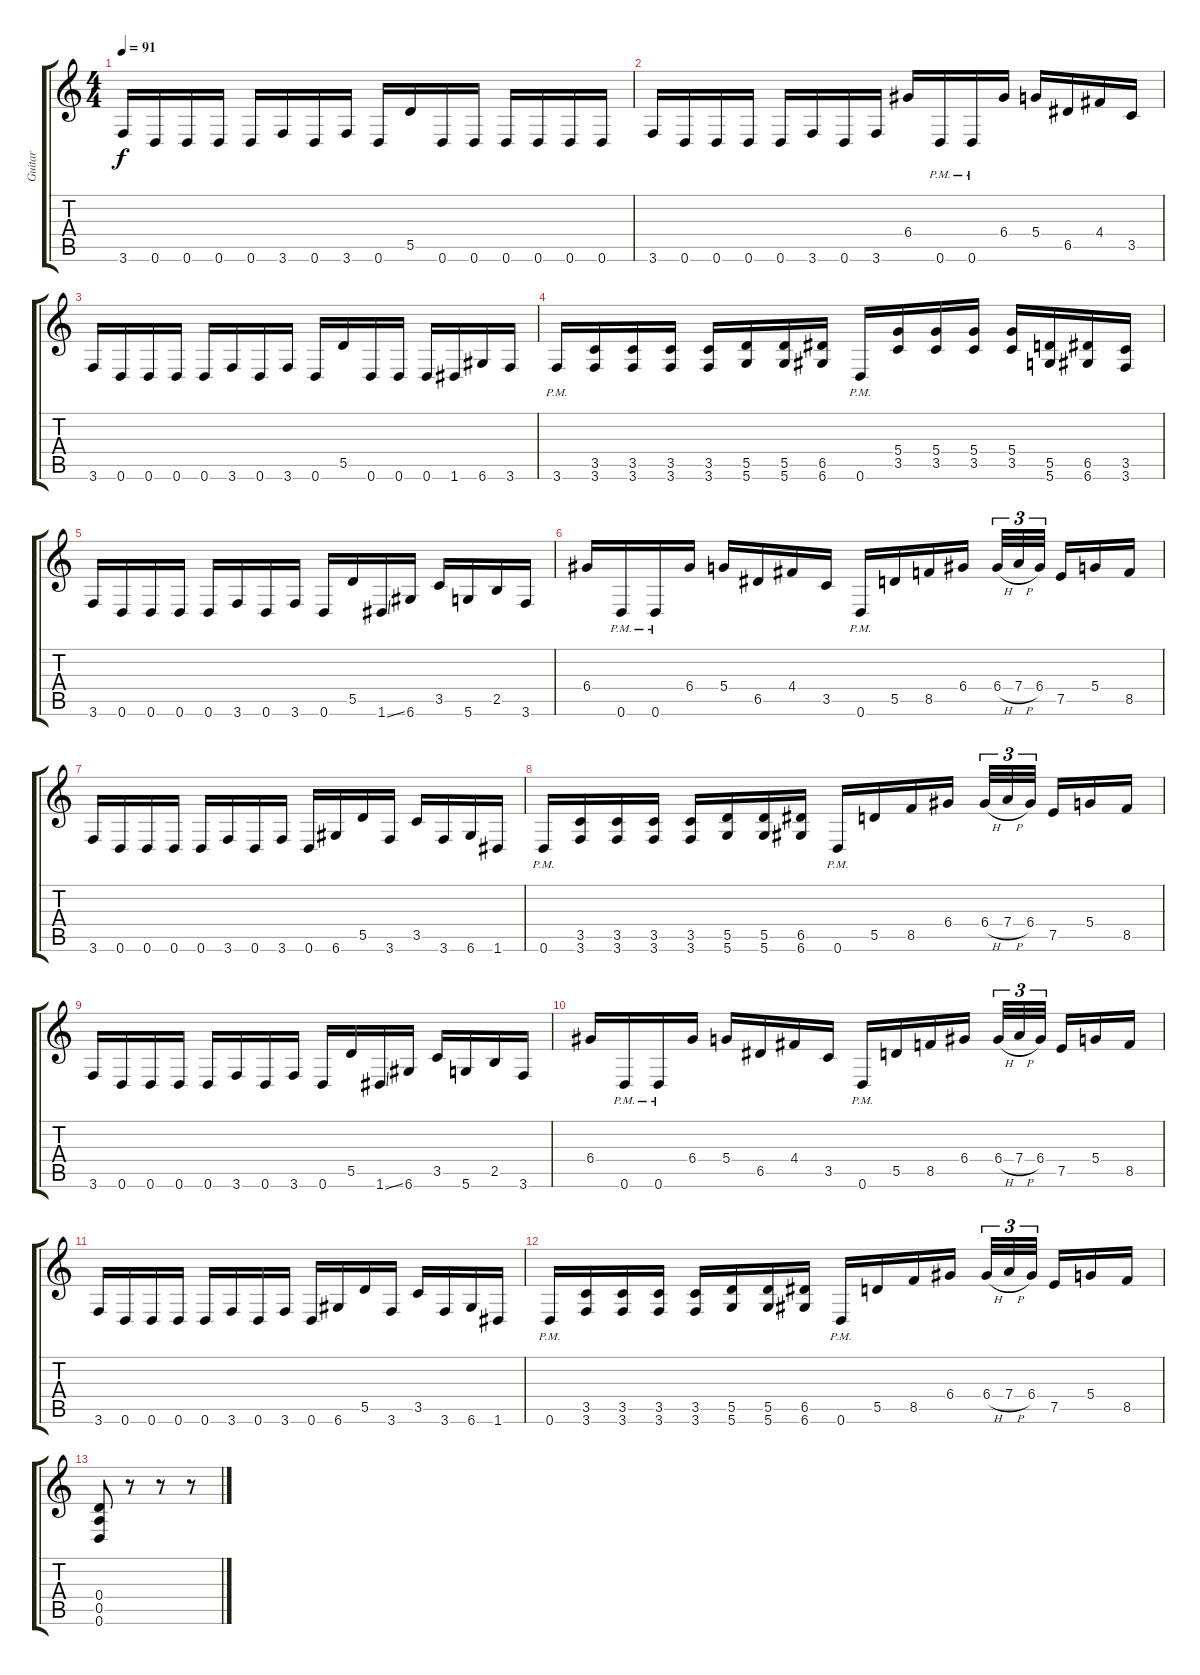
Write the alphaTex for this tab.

\track ("Guitar" "Guitar") {instrument overdrivenguitar}
\staff {score tabs}
\tuning (E4 B3 G3 D3 A2 D2) {hide}
\ts (4 4)
\tempo 91
\clef g2
\ks c
3.6.16{dy f} 0.6.16 0.6.16 0.6.16 0.6.16 3.6.16 0.6.16 3.6.16 0.6.16 5.5.16 0.6.16 0.6.16 0.6.16 0.6.16 0.6.16 0.6.16 |
3.6.16 0.6.16 0.6.16 0.6.16 0.6.16 3.6.16 0.6.16 3.6.16 6.4.16 0.6{pm}.16 0.6{pm}.16 6.4.16 5.4.16 6.5.16 4.4.16 3.5.16 |
3.6.16 0.6.16 0.6.16 0.6.16 0.6.16 3.6.16 0.6.16 3.6.16 0.6.16 5.5.16 0.6.16 0.6.16 0.6.16 1.6.16 6.6.16 3.6.16 |
3.6{pm}.16 (3.5 3.6).16 (3.5 3.6).16 (3.5 3.6).16 (3.5 3.6).16 (5.5 5.6).16 (5.5 5.6).16 (6.5 6.6).16 0.6{pm}.16 (5.4 3.5).16 (5.4 3.5).16 (5.4 3.5).16 (5.4 3.5).16 (5.5 5.6).16 (6.5 6.6).16 (3.5 3.6).16 |
3.6.16 0.6.16 0.6.16 0.6.16 0.6.16 3.6.16 0.6.16 3.6.16 0.6.16 5.5.16 1.6{ss}.16 6.6.16 3.5.16 5.6.16 2.5.16 3.6.16 |
6.4.16 0.6{pm}.16 0.6{pm}.16 6.4.16 5.4.16 6.5.16 4.4.16 3.5.16 0.6{pm}.16 5.5.16 8.5.16 6.4.16 6.4{h}.32{tu (3 2)} 7.4{h}.32{tu (3 2)} 6.4.32{tu (3 2) beam splitsecondary} 7.5.16 5.4.16 8.5.16 |
3.6.16 0.6.16 0.6.16 0.6.16 0.6.16 3.6.16 0.6.16 3.6.16 0.6.16 6.6.16 5.5.16 3.6.16 3.5.16 3.6.16 6.6.16 1.6.16 |
0.6{pm}.16 (3.5 3.6).16 (3.5 3.6).16 (3.5 3.6).16 (3.5 3.6).16 (5.5 5.6).16 (5.5 5.6).16 (6.5 6.6).16 0.6{pm}.16 5.5.16 8.5.16 6.4.16 6.4{h}.32{tu (3 2)} 7.4{h}.32{tu (3 2)} 6.4.32{tu (3 2) beam splitsecondary} 7.5.16 5.4.16 8.5.16 |
3.6.16 0.6.16 0.6.16 0.6.16 0.6.16 3.6.16 0.6.16 3.6.16 0.6.16 5.5.16 1.6{ss}.16 6.6.16 3.5.16 5.6.16 2.5.16 3.6.16 |
6.4.16 0.6{pm}.16 0.6{pm}.16 6.4.16 5.4.16 6.5.16 4.4.16 3.5.16 0.6{pm}.16 5.5.16 8.5.16 6.4.16 6.4{h}.32{tu (3 2)} 7.4{h}.32{tu (3 2)} 6.4.32{tu (3 2) beam splitsecondary} 7.5.16 5.4.16 8.5.16 |
3.6.16 0.6.16 0.6.16 0.6.16 0.6.16 3.6.16 0.6.16 3.6.16 0.6.16 6.6.16 5.5.16 3.6.16 3.5.16 3.6.16 6.6.16 1.6.16 |
0.6{pm}.16 (3.5 3.6).16 (3.5 3.6).16 (3.5 3.6).16 (3.5 3.6).16 (5.5 5.6).16 (5.5 5.6).16 (6.5 6.6).16 0.6{pm}.16 5.5.16 8.5.16 6.4.16 6.4{h}.32{tu (3 2)} 7.4{h}.32{tu (3 2)} 6.4.32{tu (3 2) beam splitsecondary} 7.5.16 5.4.16 8.5.16 |
(0.4 0.5 0.6).8 r.8 r.8 r.8
